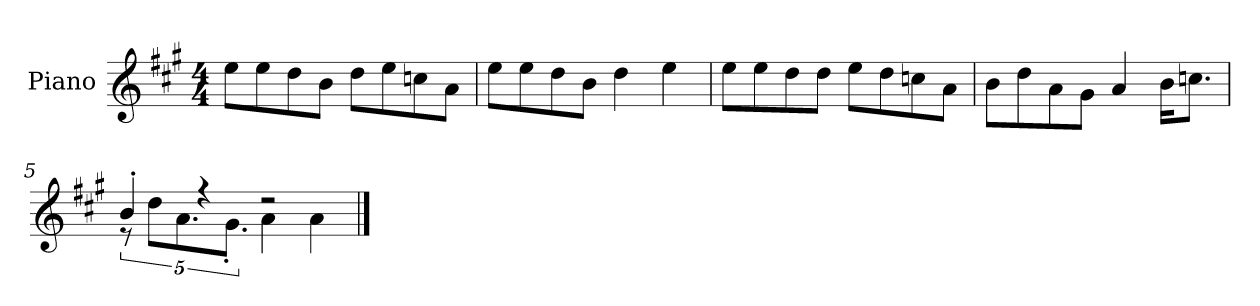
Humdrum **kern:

**kern
*part1
*staff1
*I"Piano
*I'P-no
*clefG2
*k[f#c#g#]
*M4/4
*MM90
=1
8ee\L
8ee\
8dd\
8b\J
8dd\L
8ee\
8ccn\
8a\J
=2
8ee\L
8ee\
8dd\
8b\J
4dd\
4ee\
=3
8ee\L
8ee\
8dd\
8dd\J
8ee\L
8dd\
8ccn\
8a\J
=4
8b\L
8dd\
8a\
8g#\J
4a/
16b\KL
8.ccn\J
!!LO:LB:g=z
=5
*^
4b'/	10r
.	10dd\L
.	10.a\
4r	.
.	10.g#'\J
2r	4a\
.	4a\
*v	*v
==
*-
